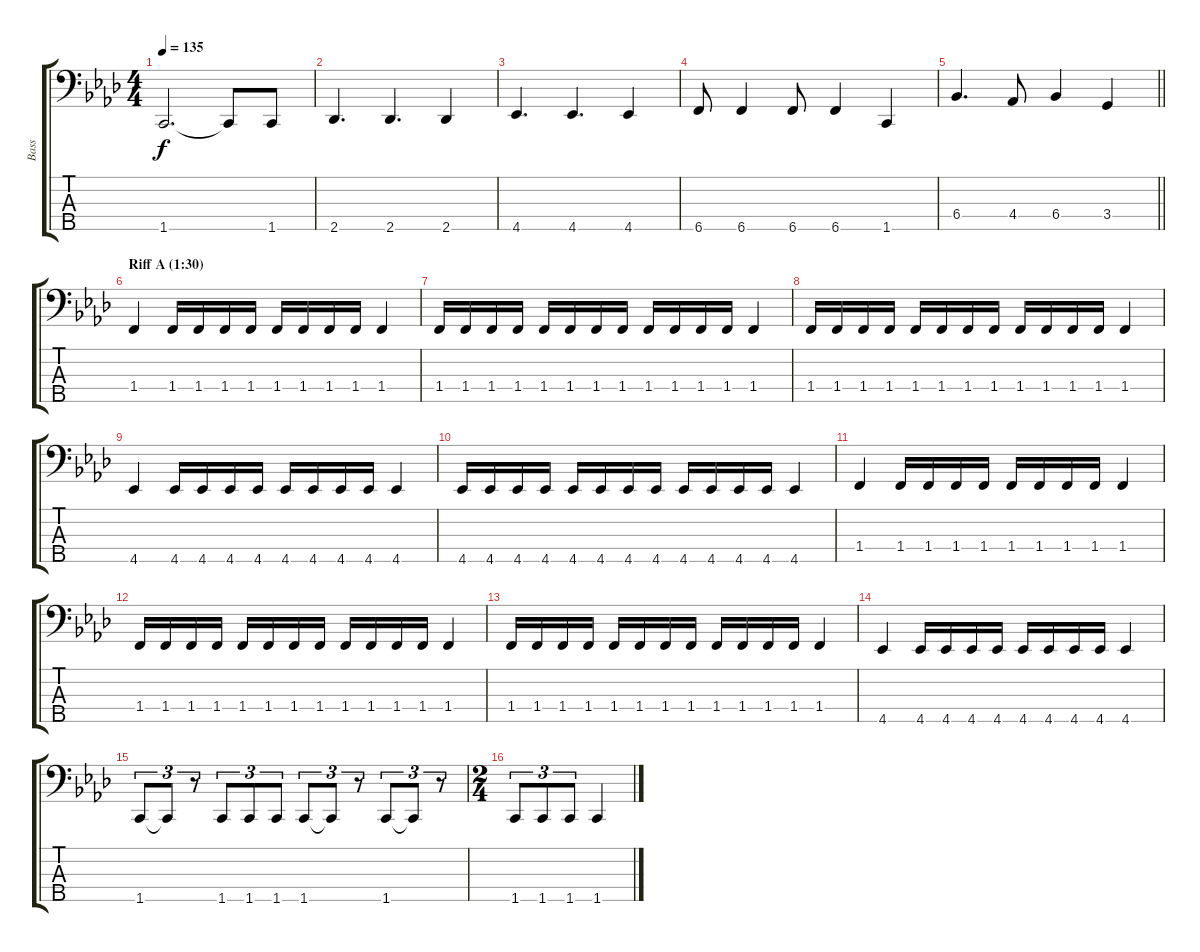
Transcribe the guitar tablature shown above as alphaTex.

\track ("Bass" "Bass") {instrument electricbassfinger}
\staff {score tabs}
\tuning (G2 D2 A1 E1 B0) {hide}
\ts (4 4)
\tempo 135
\clef f4
\ks fminor
1.5.2{d dy f} 1.5{t}.8 1.5.8 |
2.5.4{d} 2.5.4{d} 2.5.4 |
4.5.4{d} 4.5.4{d} 4.5.4 |
6.5.8 6.5.4 6.5.8 6.5.4 1.5.4 |
\barLineRight lightlight
6.4.4{d} 4.4.8 6.4.4 3.4.4 |
\section ("" "Riff A (1:30)")
1.4.4 1.4.16 1.4.16 1.4.16 1.4.16 1.4.16 1.4.16 1.4.16 1.4.16 1.4.4 |
1.4.16 1.4.16 1.4.16 1.4.16 1.4.16 1.4.16 1.4.16 1.4.16 1.4.16 1.4.16 1.4.16 1.4.16 1.4.4 |
1.4.16 1.4.16 1.4.16 1.4.16 1.4.16 1.4.16 1.4.16 1.4.16 1.4.16 1.4.16 1.4.16 1.4.16 1.4.4 |
4.5.4 4.5.16 4.5.16 4.5.16 4.5.16 4.5.16 4.5.16 4.5.16 4.5.16 4.5.4 |
4.5.16 4.5.16 4.5.16 4.5.16 4.5.16 4.5.16 4.5.16 4.5.16 4.5.16 4.5.16 4.5.16 4.5.16 4.5.4 |
1.4.4 1.4.16 1.4.16 1.4.16 1.4.16 1.4.16 1.4.16 1.4.16 1.4.16 1.4.4 |
1.4.16 1.4.16 1.4.16 1.4.16 1.4.16 1.4.16 1.4.16 1.4.16 1.4.16 1.4.16 1.4.16 1.4.16 1.4.4 |
1.4.16 1.4.16 1.4.16 1.4.16 1.4.16 1.4.16 1.4.16 1.4.16 1.4.16 1.4.16 1.4.16 1.4.16 1.4.4 |
4.5.4 4.5.16 4.5.16 4.5.16 4.5.16 4.5.16 4.5.16 4.5.16 4.5.16 4.5.4 |
1.5.8{tu (3 2)} 1.5{t}.8{tu (3 2)} r.8{tu (3 2)} 1.5.8{tu (3 2)} 1.5.8{tu (3 2)} 1.5.8{tu (3 2)} 1.5.8{tu (3 2)} 1.5{t}.8{tu (3 2)} r.8{tu (3 2)} 1.5.8{tu (3 2)} 1.5{t}.8{tu (3 2)} r.8{tu (3 2)} |
\ts (2 4)
1.5.8{tu (3 2)} 1.5.8{tu (3 2)} 1.5.8{tu (3 2)} 1.5.4
